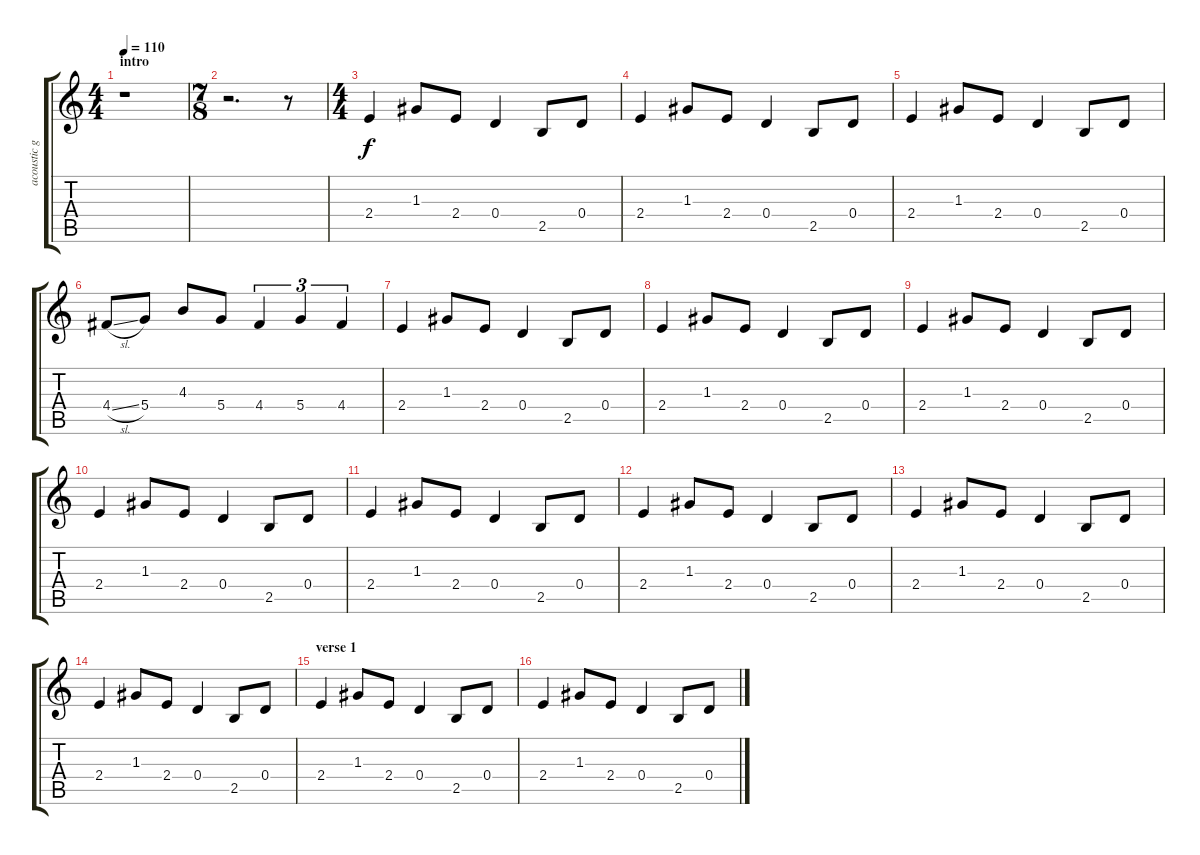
\track ("acoustic guitar" "acoustic g") {instrument acousticguitarnylon}
\staff {score tabs}
\tuning (E4 B3 G3 D3 A2 E2) {hide}
\ts (4 4)
\section ("" "intro")
\tempo 110
\clef g2
\ks c
r.1{dy f instrument acousticguitarnylon} |
\ts (7 8)
r.2{d} r.8 |
\ts (4 4)
2.4.4 1.3.8 2.4.8 0.4.4 2.5.8 0.4.8 |
2.4.4 1.3.8 2.4.8 0.4.4 2.5.8 0.4.8 |
2.4.4 1.3.8 2.4.8 0.4.4 2.5.8 0.4.8 |
4.4{sl}.8 5.4.8 4.3.8 5.4.8 4.4.4{tu (3 2)} 5.4.4{tu (3 2)} 4.4.4{tu (3 2)} |
2.4.4 1.3.8 2.4.8 0.4.4 2.5.8 0.4.8 |
2.4.4 1.3.8 2.4.8 0.4.4 2.5.8 0.4.8 |
2.4.4 1.3.8 2.4.8 0.4.4 2.5.8 0.4.8 |
2.4.4 1.3.8 2.4.8 0.4.4 2.5.8 0.4.8 |
2.4.4 1.3.8 2.4.8 0.4.4 2.5.8 0.4.8 |
2.4.4 1.3.8 2.4.8 0.4.4 2.5.8 0.4.8 |
2.4.4 1.3.8 2.4.8 0.4.4 2.5.8 0.4.8 |
2.4.4 1.3.8 2.4.8 0.4.4 2.5.8 0.4.8 |
\section ("" "verse 1")
2.4.4 1.3.8 2.4.8 0.4.4 2.5.8 0.4.8 |
2.4.4 1.3.8 2.4.8 0.4.4 2.5.8 0.4.8
